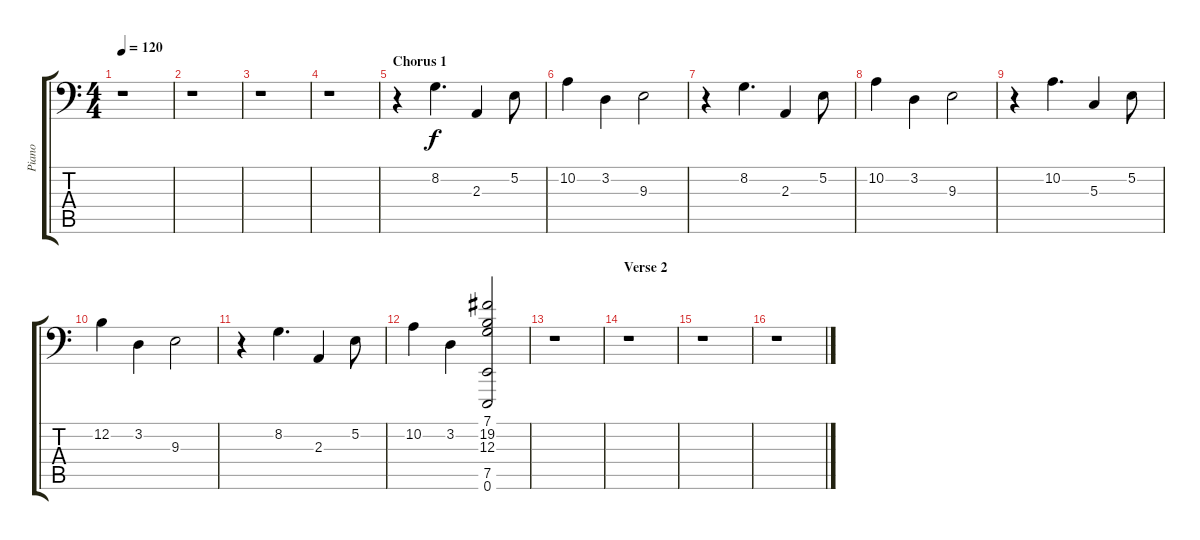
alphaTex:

\track ("Piano" "Piano") {instrument acousticgrandpiano}
\staff {score tabs}
\tuning (E3 B2 G2 D2 A1 E1) {hide}
\ts (4 4)
\tempo 120
\clef f4
\ks c
r.1{dy f} |
r.1 |
r.1 |
r.1 |
\section ("" "Chorus 1")
r.4 8.2.4{d} 2.3.4 5.2.8 |
10.2.4 3.2.4 9.3.2 |
r.4 8.2.4{d} 2.3.4 5.2.8 |
10.2.4 3.2.4 9.3.2 |
r.4 10.2.4{d} 5.3.4 5.2.8 |
12.2.4 3.2.4 9.3.2 |
r.4 8.2.4{d} 2.3.4 5.2.8 |
10.2.4 3.2.4 (7.1 19.2 12.3 7.5 0.6).2 |
r.1 |
\section ("" "Verse 2")
r.1 |
r.1 |
r.1
